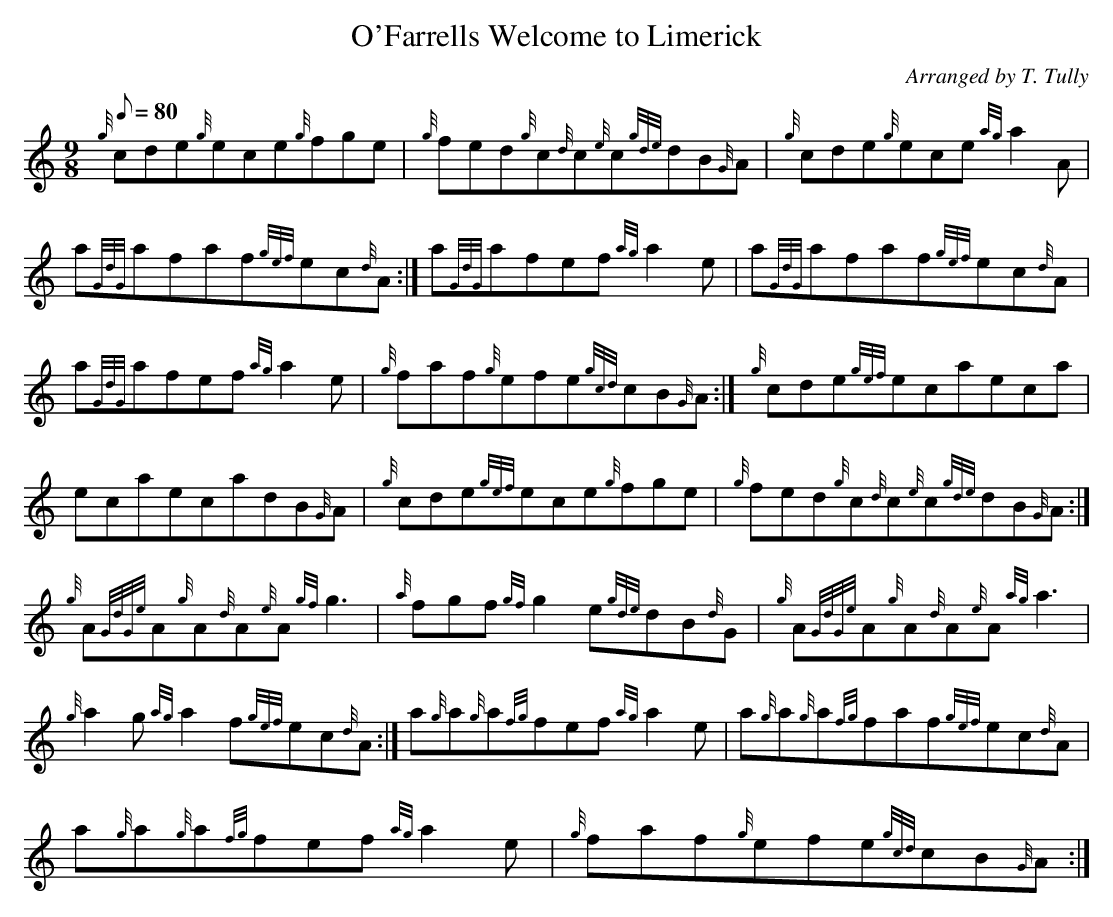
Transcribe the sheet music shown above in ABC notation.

X:1
T:O'Farrells Welcome to Limerick
M:9/8
L:1/8
Q:80
C:Arranged by T. Tully
K:HP
{g}cde{g}ece{g}fge|
{g}fed{g}c{d}c{e}c{gde}dB{G}A|
{g}cde{g}ece{ag}a2A|  !
a{GdG}afaf{gef}ec{d}A:|
a{GdG}afef{ag}a2e|
a{GdG}afaf{gef}ec{d}A|  !
a{GdG}afef{ag}a2e|
{g}faf{g}efe{gcd}cB{G}A:|
{g}cde{gef}ecaeca|  !
ecaecadB{G}A|
{g}cde{gef}ece{g}fge|
{g}fed{g}c{d}c{e}c{gde}dB{G}A:|  !
{g}A{GdGe}A{g}A{d}A{e}A{gf}g3|
{a}fgf{gf}g2e{gde}dB{d}G|
{g}A{GdGe}A{g}A{d}A{e}A{ag}a3|  !
{g}a2g{ag}a2f{gef}ec{d}A:|
a{g}a{g}a{fg}fef{ag}a2e|
a{g}a{g}a{fg}faf{gef}ec{d}A|  !
a{g}a{g}a{fg}fef{ag}a2e|
{g}faf{g}efe{gcd}cB{G}A:|

